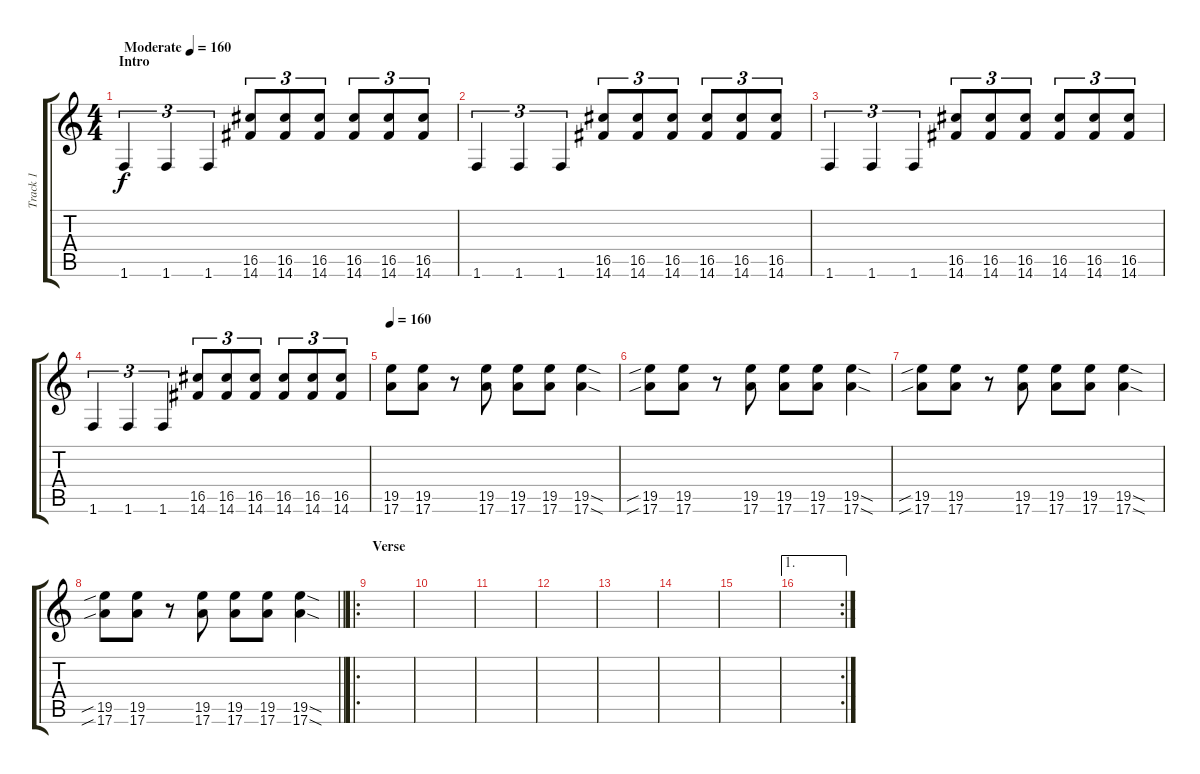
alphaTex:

\track ("Track 1" "Track 1") {instrument overdrivenguitar}
\staff {score tabs}
\tuning (E4 B3 G3 D3 A2 E2) {hide}
\ts (4 4)
\section ("" "Intro")
\tempo (160 "Moderate")
\tempo 130
\tempo (160 "Moderate")
\clef g2
\ks c
1.6.4{tu (3 2) dy f instrument overdrivenguitar} 1.6.4{tu (3 2)} 1.6.4{tu (3 2)} (16.5 14.6).8{tu (3 2)} (16.5 14.6).8{tu (3 2)} (16.5 14.6).8{tu (3 2)} (16.5 14.6).8{tu (3 2)} (16.5 14.6).8{tu (3 2)} (16.5 14.6).8{tu (3 2)} |
1.6.4{tu (3 2)} 1.6.4{tu (3 2)} 1.6.4{tu (3 2)} (16.5 14.6).8{tu (3 2)} (16.5 14.6).8{tu (3 2)} (16.5 14.6).8{tu (3 2)} (16.5 14.6).8{tu (3 2)} (16.5 14.6).8{tu (3 2)} (16.5 14.6).8{tu (3 2)} |
1.6.4{tu (3 2)} 1.6.4{tu (3 2)} 1.6.4{tu (3 2)} (16.5 14.6).8{tu (3 2)} (16.5 14.6).8{tu (3 2)} (16.5 14.6).8{tu (3 2)} (16.5 14.6).8{tu (3 2)} (16.5 14.6).8{tu (3 2)} (16.5 14.6).8{tu (3 2)} |
1.6.4{tu (3 2)} 1.6.4{tu (3 2)} 1.6.4{tu (3 2)} (16.5 14.6).8{tu (3 2)} (16.5 14.6).8{tu (3 2)} (16.5 14.6).8{tu (3 2)} (16.5 14.6).8{tu (3 2)} (16.5 14.6).8{tu (3 2)} (16.5 14.6).8{tu (3 2)} |
\tempo 160
(19.5 17.6).8 (19.5 17.6).8 r.8 (19.5 17.6).8 (19.5 17.6).8 (19.5 17.6).8 (19.5{sod} 17.6{sod}).4 |
(19.5{sib} 17.6{sib}).8 (19.5 17.6).8 r.8 (19.5 17.6).8 (19.5 17.6).8 (19.5 17.6).8 (19.5{sod} 17.6{sod}).4 |
(19.5{sib} 17.6{sib}).8 (19.5 17.6).8 r.8 (19.5 17.6).8 (19.5 17.6).8 (19.5 17.6).8 (19.5{sod} 17.6{sod}).4 |
\barLineRight lightlight
(19.5{sib} 17.6{sib}).8 (19.5 17.6).8 r.8 (19.5 17.6).8 (19.5 17.6).8 (19.5 17.6).8 (19.5{sod} 17.6{sod}).4 |
\ro
\section ("" "Verse")
|
|
|
|
|
|
|
\ae 1
\rc 2
